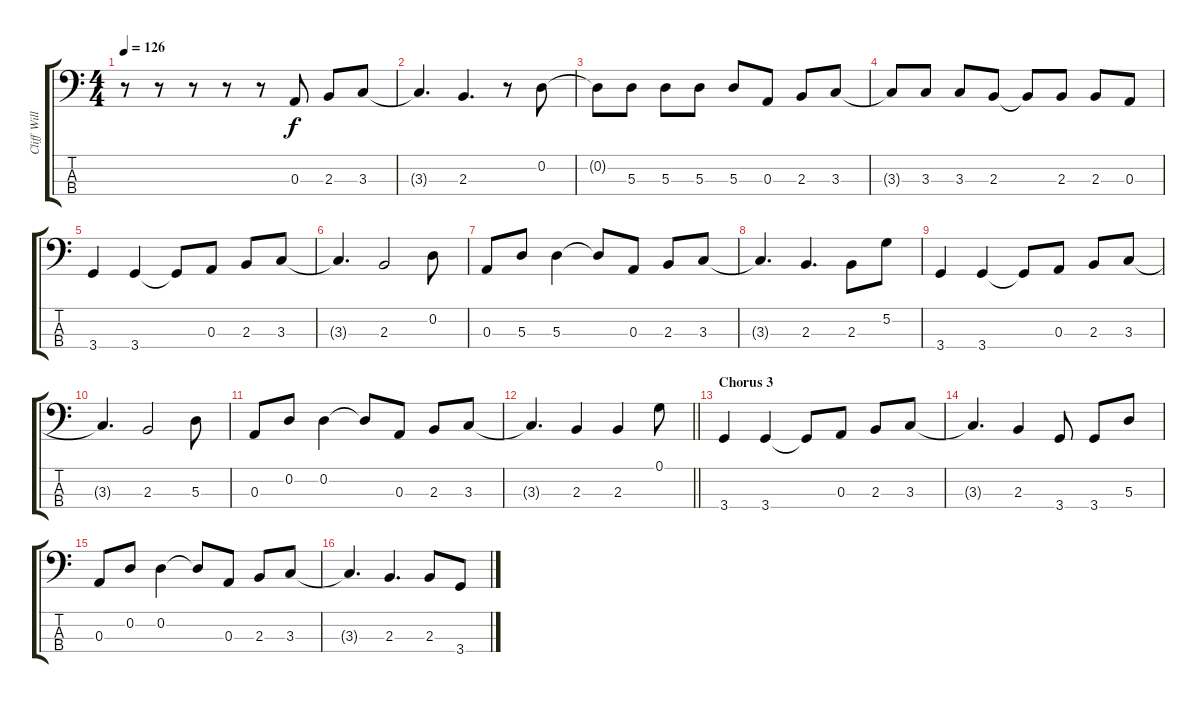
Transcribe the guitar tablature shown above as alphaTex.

\track ("Cliff Willians (Bass)" "Cliff Will") {instrument electricbasspick}
\staff {score tabs}
\tuning (G2 D2 A1 E1) {hide}
\ts (4 4)
\tempo 126
\clef f4
\ks c
r.8{dy f} r.8 r.8 r.8 r.8 0.3.8 2.3.8 3.3.8 |
3.3{t}.4{d} 2.3.4{d} r.8 0.2.8 |
0.2{t}.8 5.3.8 5.3.8 5.3.8 5.3.8 0.3.8 2.3.8 3.3.8 |
3.3{t}.8 3.3.8 3.3.8 2.3.8 2.3{t}.8 2.3.8 2.3.8 0.3.8 |
3.4.4 3.4.4 3.4{t}.8 0.3.8 2.3.8 3.3.8 |
3.3{t}.4{d} 2.3.2 0.2.8 |
0.3.8 5.3.8 5.3.4 5.3{t}.8 0.3.8 2.3.8 3.3.8 |
3.3{t}.4{d} 2.3.4{d} 2.3.8 5.2.8 |
3.4.4 3.4.4 3.4{t}.8 0.3.8 2.3.8 3.3.8 |
3.3{t}.4{d} 2.3.2 5.3.8 |
0.3.8 0.2.8 0.2.4 0.2{t}.8 0.3.8 2.3.8 3.3.8 |
\barLineRight lightlight
3.3{t}.4{d} 2.3.4 2.3.4 0.1.8 |
\section ("" "Chorus 3")
3.4.4 3.4.4 3.4{t}.8 0.3.8 2.3.8 3.3.8 |
3.3{t}.4{d} 2.3.4 3.4.8 3.4.8 5.3.8 |
0.3.8 0.2.8 0.2.4 0.2{t}.8 0.3.8 2.3.8 3.3.8 |
3.3{t}.4{d} 2.3.4{d} 2.3.8 3.4.8
